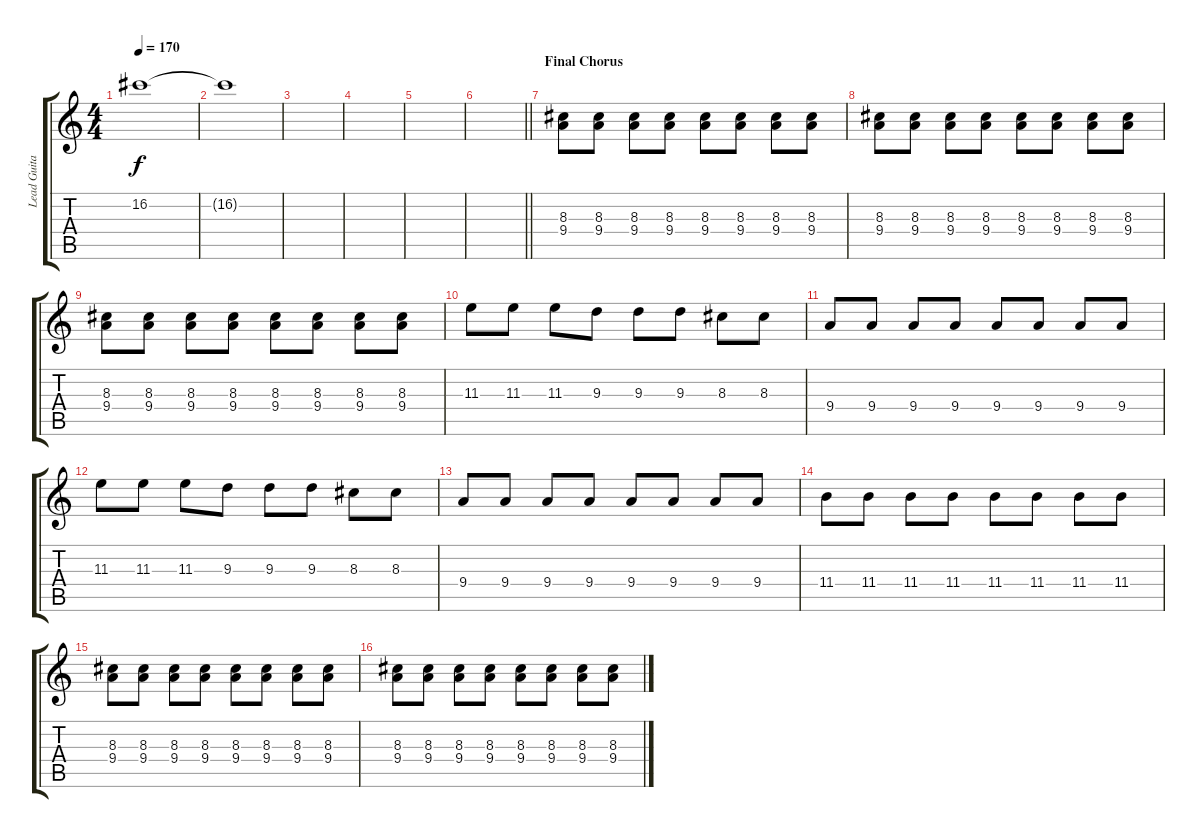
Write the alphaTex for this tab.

\track ("Lead Guitar" "Lead Guita") {instrument distortionguitar}
\staff {score tabs}
\tuning (D4 A3 F3 C3 G2 C2) {hide}
\ts (4 4)
\tempo 170
\clef g2
\ks c
16.2{t}.1{dy f} |
16.2{t}.1 |
|
|
|
\barLineRight lightlight
|
\section ("" "Final Chorus")
(8.3 9.4).8 (8.3 9.4).8 (8.3 9.4).8 (8.3 9.4).8 (8.3 9.4).8 (8.3 9.4).8 (8.3 9.4).8 (8.3 9.4).8 |
(8.3 9.4).8 (8.3 9.4).8 (8.3 9.4).8 (8.3 9.4).8 (8.3 9.4).8 (8.3 9.4).8 (8.3 9.4).8 (8.3 9.4).8 |
(8.3 9.4).8 (8.3 9.4).8 (8.3 9.4).8 (8.3 9.4).8 (8.3 9.4).8 (8.3 9.4).8 (8.3 9.4).8 (8.3 9.4).8 |
11.3.8 11.3.8 11.3.8 9.3.8 9.3.8 9.3.8 8.3.8 8.3.8 |
9.4.8 9.4.8 9.4.8 9.4.8 9.4.8 9.4.8 9.4.8 9.4.8 |
11.3.8 11.3.8 11.3.8 9.3.8 9.3.8 9.3.8 8.3.8 8.3.8 |
9.4.8 9.4.8 9.4.8 9.4.8 9.4.8 9.4.8 9.4.8 9.4.8 |
11.4.8 11.4.8 11.4.8 11.4.8 11.4.8 11.4.8 11.4.8 11.4.8 |
(8.3 9.4).8 (8.3 9.4).8 (8.3 9.4).8 (8.3 9.4).8 (8.3 9.4).8 (8.3 9.4).8 (8.3 9.4).8 (8.3 9.4).8 |
(8.3 9.4).8 (8.3 9.4).8 (8.3 9.4).8 (8.3 9.4).8 (8.3 9.4).8 (8.3 9.4).8 (8.3 9.4).8 (8.3 9.4).8
